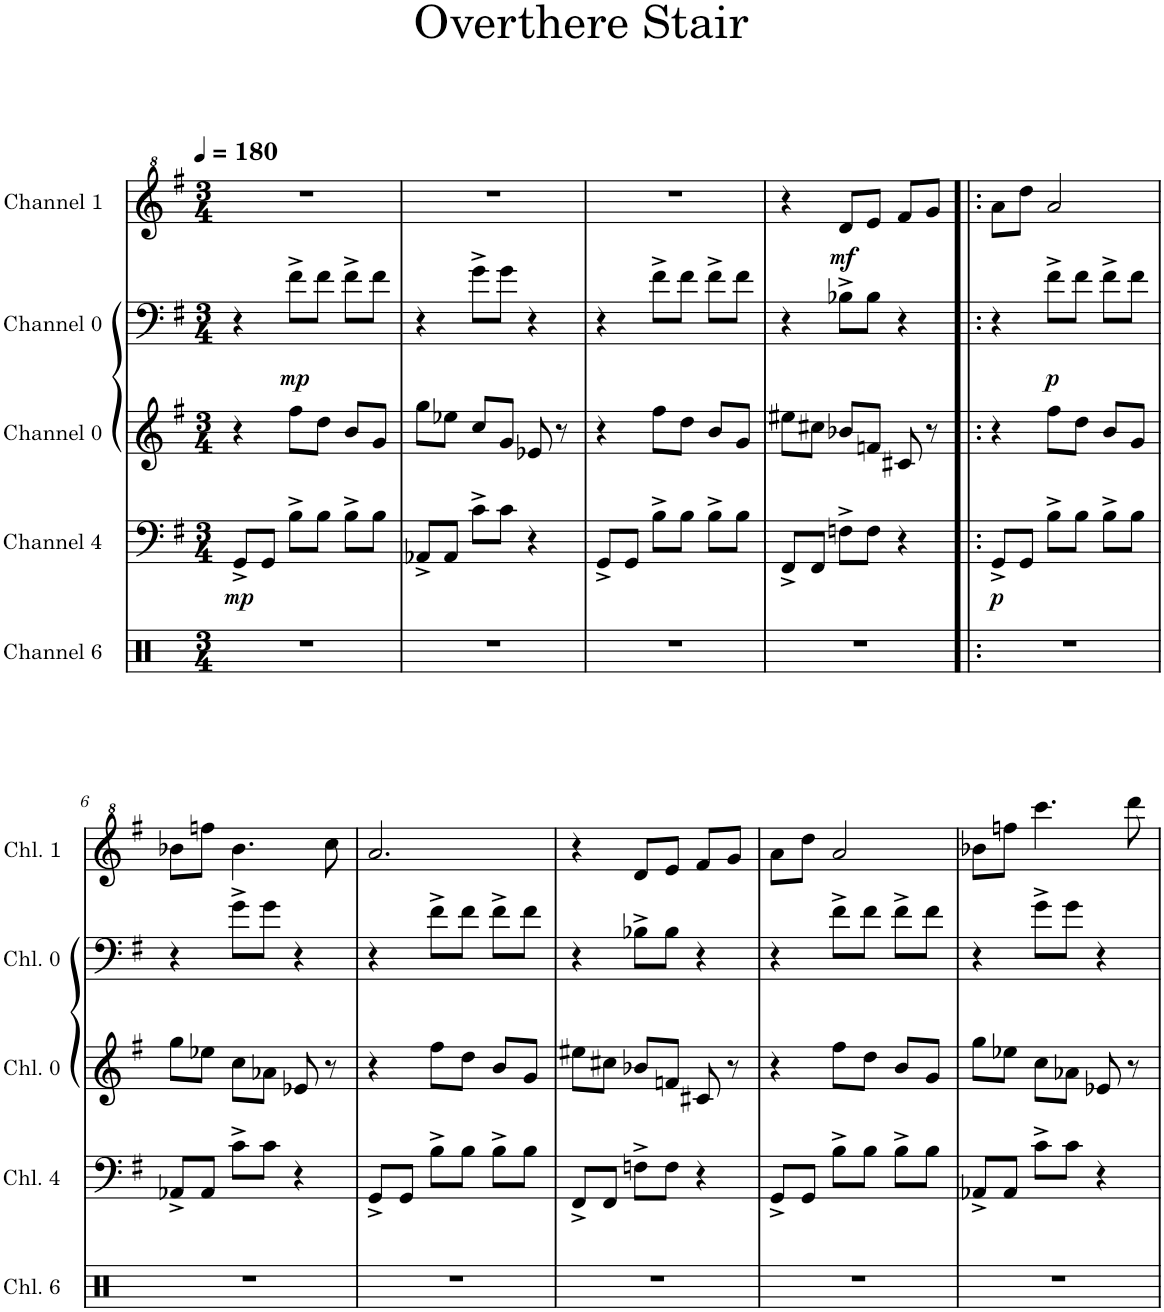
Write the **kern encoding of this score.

**kern	**kern	**dynam	**kern	**kern	**dynam	**kern	**dynam
*part5	*part4	*part4	*part3	*part2	*part2	*part1	*part1
*staff5	*staff4	*staff4	*staff3	*staff2	*staff2	*staff1	*staff1
*I"Channel 6	*I"Channel 4	*	*I"Channel 0	*I"Channel 0	*	*I"Channel 1	*
*I'Chl. 6	*I'Chl. 4	*	*I'Chl. 0	*I'Chl. 0	*	*I'Chl. 1	*
*clefX	*clefF4	*	*clefG2	*clefF4	*	*clefG^2	*
*k[]	*k[f#]	*	*k[f#]	*k[f#]	*	*k[f#]	*
*M3/4	*M3/4	*	*M3/4	*M3/4	*	*M3/4	*
*MM180	*MM180	*	*MM180	*MM180	*	*MM180	*
=1	=1	=1	=1	=1	=1	=1	=1
!	!	!LO:DY:b	!	!	!	!	!
2.r	8GG^/L	mp	4r	4r	.	2.r	.
.	8GG/J	.	.	.	.	.	.
!	!	!	!	!	!LO:DY:b	!	!
.	8B^\L	.	8ff#\L	8f#^\L	mp	.	.
.	8B\J	.	8dd\J	8f#\J	.	.	.
.	8B^\L	.	8b/L	8f#^\L	.	.	.
.	8B\J	.	8g/J	8f#\J	.	.	.
=2	=2	=2	=2	=2	=2	=2	=2
2.r	8AA-X^/L	.	8gg\L	4r	.	2.r	.
.	8AA-/J	.	8ee-X\J	.	.	.	.
.	8c^\L	.	8cc/L	8g^\L	.	.	.
.	8c\J	.	8g/J	8g\J	.	.	.
.	4r	.	8e-X/	4r	.	.	.
.	.	.	8r	.	.	.	.
=3	=3	=3	=3	=3	=3	=3	=3
2.r	8GG^/L	.	4r	4r	.	2.r	.
.	8GG/J	.	.	.	.	.	.
.	8B^\L	.	8ff#\L	8f#^\L	.	.	.
.	8B\J	.	8dd\J	8f#\J	.	.	.
.	8B^\L	.	8b/L	8f#^\L	.	.	.
.	8B\J	.	8g/J	8f#\J	.	.	.
=4	=4	=4	=4	=4	=4	=4	=4
2.r	8FF#^/L	.	8ee#X\L	4r	.	4r	.
.	8FF#/J	.	8cc#X\J	.	.	.	.
!	!	!	!	!	!	!	!LO:DY:b
.	8Fn^\L	.	8b-X/L	8B-X^\L	.	8dd/L	mf
.	8F\J	.	8fn/J	8B-\J	.	8ee/J	.
.	4r	.	8c#X/	4r	.	8ff#/L	.
.	.	.	8r	.	.	8gg/J	.
=5!|:	=5!|:	=5!|:	=5!|:	=5!|:	=5!|:	=5!|:	=5!|:
!	!	!LO:DY:b	!	!	!	!	!
2.r	8GG^/L	p	4r	4r	.	8aa\L	.
.	8GG/J	.	.	.	.	8ddd\J	.
!	!	!	!	!	!LO:DY:b	!	!
.	8B^\L	.	8ff#\L	8f#^\L	p	2aa/	.
.	8B\J	.	8dd\J	8f#\J	.	.	.
.	8B^\L	.	8b/L	8f#^\L	.	.	.
.	8B\J	.	8g/J	8f#\J	.	.	.
!!LO:LB:g=z
=6	=6	=6	=6	=6	=6	=6	=6
2.r	8AA-X^/L	.	8gg\L	4r	.	8bb-X\L	.
.	8AA-/J	.	8ee-X\J	.	.	8fffn\J	.
.	8c^\L	.	8cc\L	8g^\L	.	4.bb-\	.
.	8c\J	.	8a-X\J	8g\J	.	.	.
.	4r	.	8e-X/	4r	.	.	.
.	.	.	8r	.	.	8ccc\	.
=7	=7	=7	=7	=7	=7	=7	=7
2.r	8GG^/L	.	4r	4r	.	2.aa/	.
.	8GG/J	.	.	.	.	.	.
.	8B^\L	.	8ff#\L	8f#^\L	.	.	.
.	8B\J	.	8dd\J	8f#\J	.	.	.
.	8B^\L	.	8b/L	8f#^\L	.	.	.
.	8B\J	.	8g/J	8f#\J	.	.	.
=8	=8	=8	=8	=8	=8	=8	=8
2.r	8FF#^/L	.	8ee#X\L	4r	.	4r	.
.	8FF#/J	.	8cc#X\J	.	.	.	.
.	8Fn^\L	.	8b-X/L	8B-X^\L	.	8dd/L	.
.	8F\J	.	8fn/J	8B-\J	.	8ee/J	.
.	4r	.	8c#X/	4r	.	8ff#/L	.
.	.	.	8r	.	.	8gg/J	.
=9	=9	=9	=9	=9	=9	=9	=9
2.r	8GG^/L	.	4r	4r	.	8aa\L	.
.	8GG/J	.	.	.	.	8ddd\J	.
.	8B^\L	.	8ff#\L	8f#^\L	.	2aa/	.
.	8B\J	.	8dd\J	8f#\J	.	.	.
.	8B^\L	.	8b/L	8f#^\L	.	.	.
.	8B\J	.	8g/J	8f#\J	.	.	.
=10	=10	=10	=10	=10	=10	=10	=10
2.r	8AA-X^/L	.	8gg\L	4r	.	8bb-X\L	.
.	8AA-/J	.	8ee-X\J	.	.	8fffn\J	.
.	8c^\L	.	8cc\L	8g^\L	.	4.cccc\	.
.	8c\J	.	8a-X\J	8g\J	.	.	.
.	4r	.	8e-X/	4r	.	.	.
.	.	.	8r	.	.	8dddd\	.
=	=	=	=	=	=	=	=
*-	*-	*-	*-	*-	*-	*-	*-
